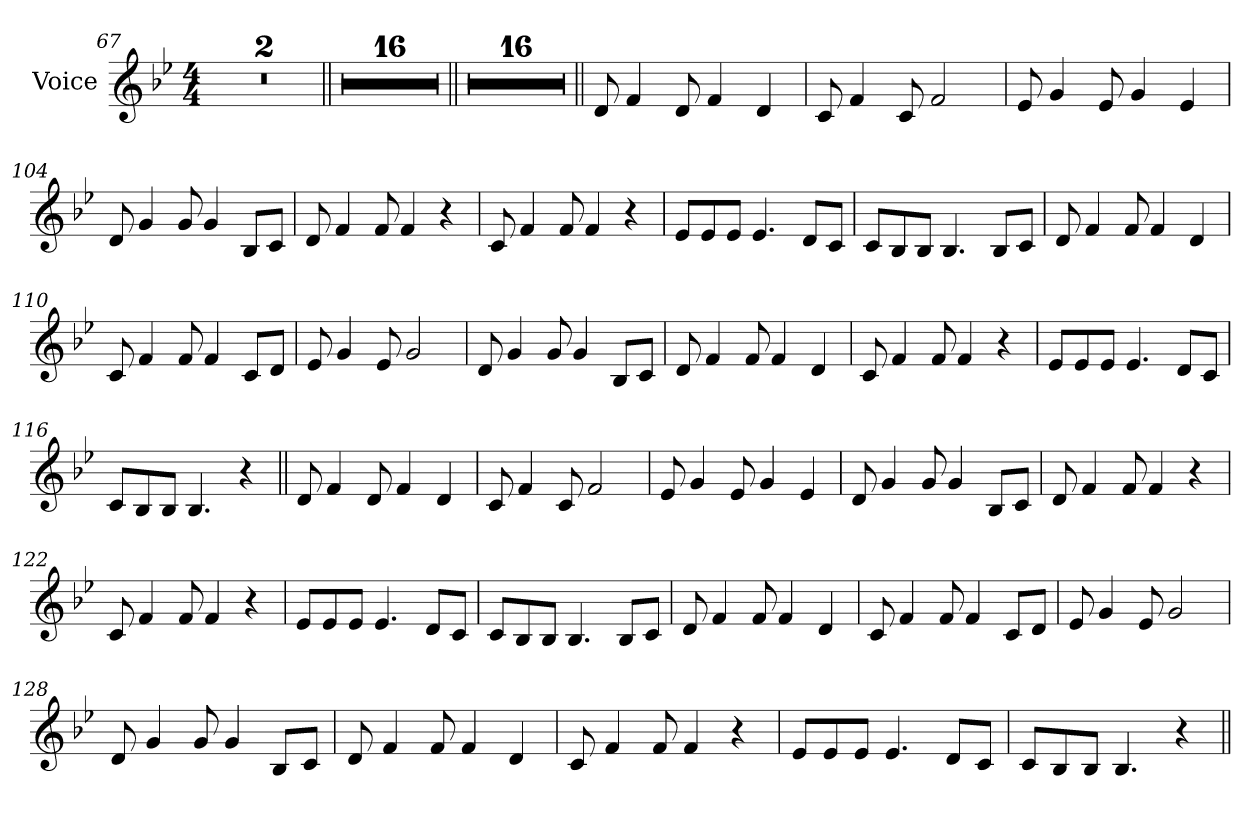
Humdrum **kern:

**kern
*part1
*staff1
*I"Voice
*I'Vc.
*clefG2
*k[b-e-]
*M4/4
=67
1r
=68
1r
=69||
1r
=70
1r
=71
1r
=72
1r
=73
1r
=74
1r
=75
1r
=76
1r
=77
1r
=78
1r
=79
1r
=80
1r
=81
1r
=82
1r
=83
1r
=84
1r
=85||
1r
=86
1r
=87
1r
=88
1r
=89
1r
=90
1r
=91
1r
=92
1r
=93
1r
=94
1r
=95
1r
=96
1r
=97
1r
=98
1r
=99
1r
=100
1r
=101||
8d
4f
8d
4f
4d
=102
8c
4f
8c
2f
=103
8e-
4g
8e-
4g
4e-
=104
8d
4g
8g
4g
8B-L
8cJ
=105
8d
4f
8f
4f
4r
=106
8c
4f
8f
4f
4r
=107
8e-L
8e-
8e-J
4.e-
8dL
8cJ
=108
8cL
8B-
8B-J
4.B-
8B-L
8cJ
=109
8d
4f
8f
4f
4d
=110
8c
4f
8f
4f
8cL
8dJ
=111
8e-
4g
8e-
2g
=112
8d
4g
8g
4g
8B-L
8cJ
=113
8d
4f
8f
4f
4d
=114
8c
4f
8f
4f
4r
=115
8e-L
8e-
8e-J
4.e-
8dL
8cJ
=116
8cL
8B-
8B-J
4.B-
4r
=117||
8d
4f
8d
4f
4d
=118
8c
4f
8c
2f
=119
8e-
4g
8e-
4g
4e-
=120
8d
4g
8g
4g
8B-L
8cJ
=121
8d
4f
8f
4f
4r
=122
8c
4f
8f
4f
4r
=123
8e-L
8e-
8e-J
4.e-
8dL
8cJ
=124
8cL
8B-
8B-J
4.B-
8B-L
8cJ
=125
8d
4f
8f
4f
4d
=126
8c
4f
8f
4f
8cL
8dJ
=127
8e-
4g
8e-
2g
=128
8d
4g
8g
4g
8B-L
8cJ
=129
8d
4f
8f
4f
4d
=130
8c
4f
8f
4f
4r
=131
8e-L
8e-
8e-J
4.e-
8dL
8cJ
=132
8cL
8B-
8B-J
4.B-
4r
=||
*-
